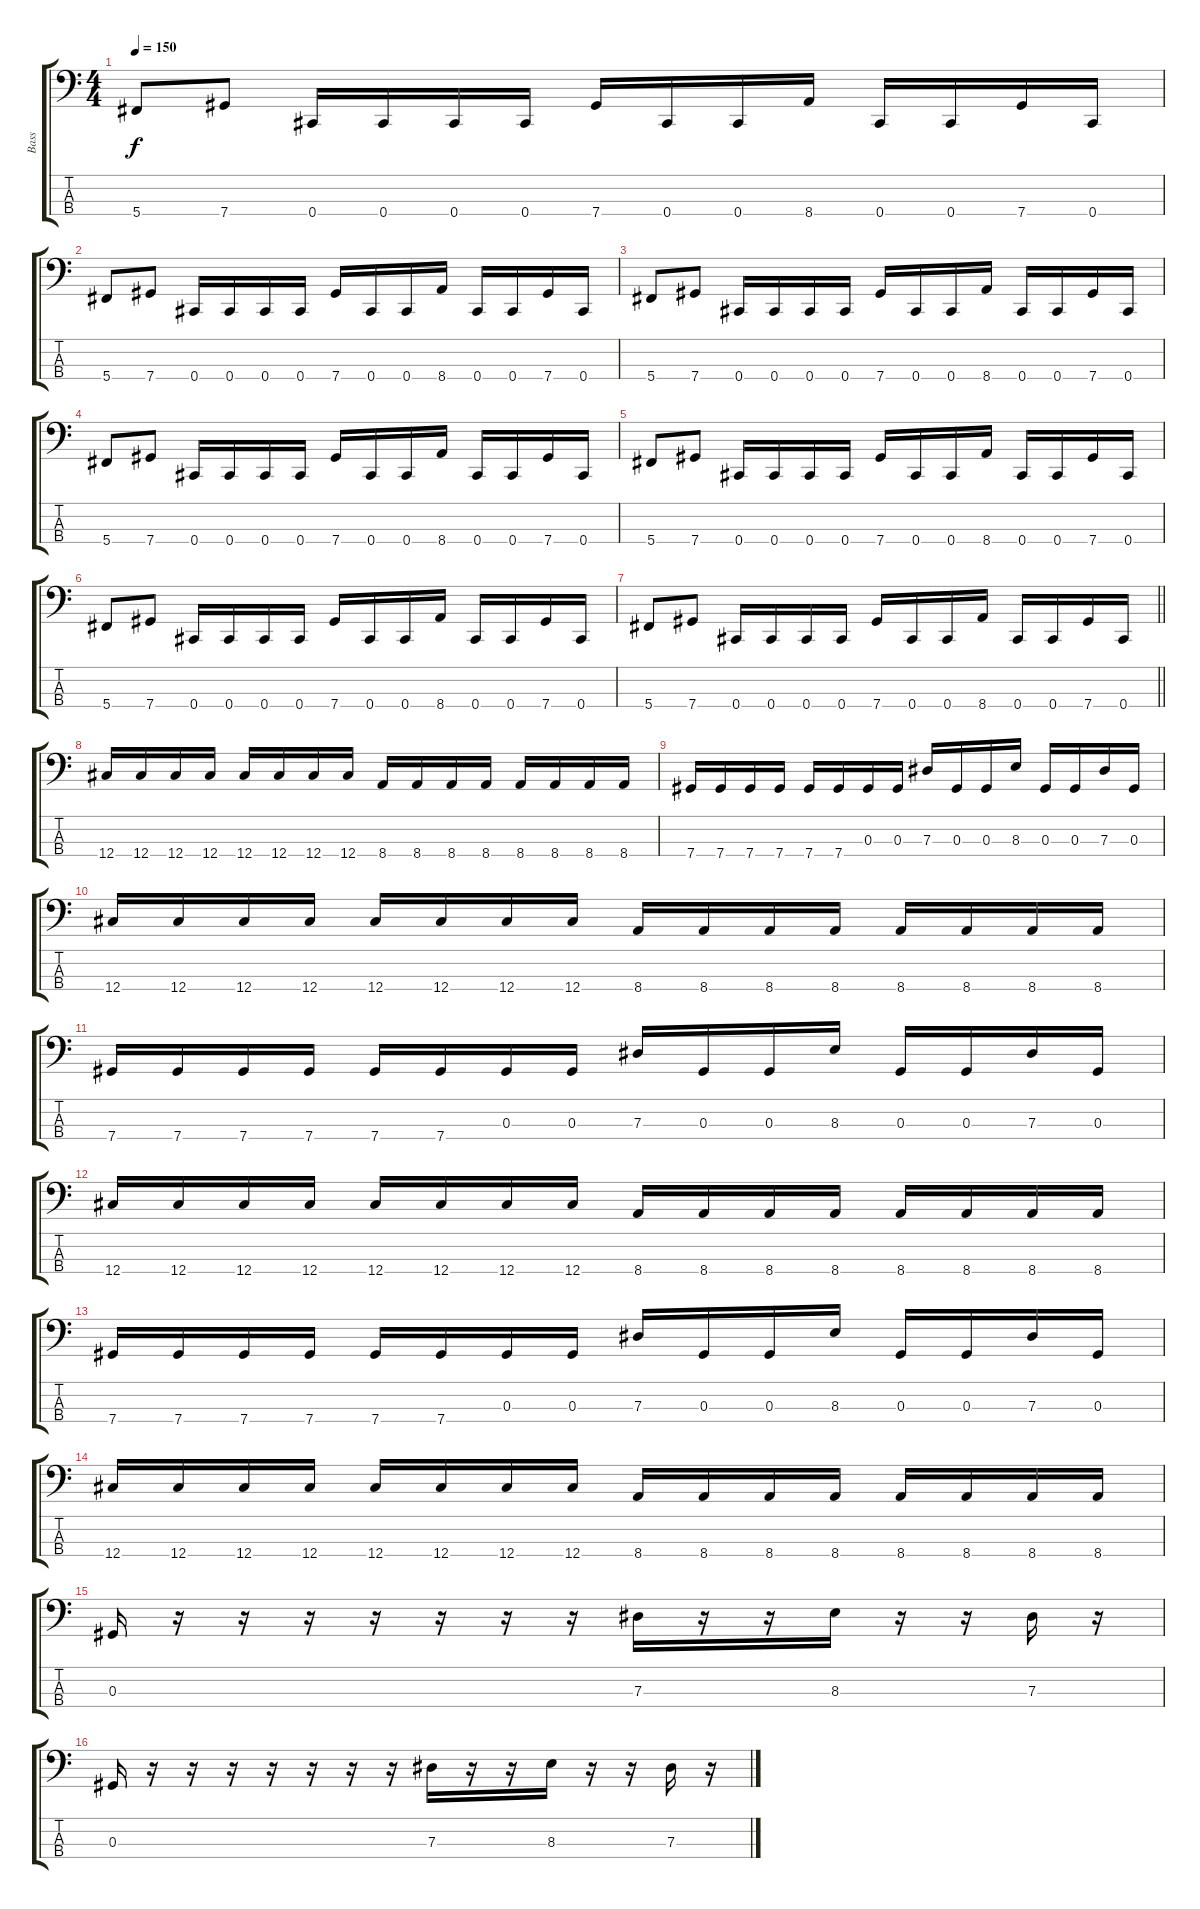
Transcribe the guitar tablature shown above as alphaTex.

\track ("Bass" "Bass") {instrument slapbass1}
\staff {score tabs}
\tuning (Gb2 Db2 Ab1 Db1) {hide}
\ts (4 4)
\tempo 150
\clef f4
\ks c
5.4.8{dy f} 7.4.8 0.4.16 0.4.16 0.4.16 0.4.16 7.4.16 0.4.16 0.4.16 8.4.16 0.4.16 0.4.16 7.4.16 0.4.16 |
5.4.8 7.4.8 0.4.16 0.4.16 0.4.16 0.4.16 7.4.16 0.4.16 0.4.16 8.4.16 0.4.16 0.4.16 7.4.16 0.4.16 |
5.4.8 7.4.8 0.4.16 0.4.16 0.4.16 0.4.16 7.4.16 0.4.16 0.4.16 8.4.16 0.4.16 0.4.16 7.4.16 0.4.16 |
5.4.8 7.4.8 0.4.16 0.4.16 0.4.16 0.4.16 7.4.16 0.4.16 0.4.16 8.4.16 0.4.16 0.4.16 7.4.16 0.4.16 |
5.4.8 7.4.8 0.4.16 0.4.16 0.4.16 0.4.16 7.4.16 0.4.16 0.4.16 8.4.16 0.4.16 0.4.16 7.4.16 0.4.16 |
5.4.8 7.4.8 0.4.16 0.4.16 0.4.16 0.4.16 7.4.16 0.4.16 0.4.16 8.4.16 0.4.16 0.4.16 7.4.16 0.4.16 |
\barLineRight lightlight
5.4.8 7.4.8 0.4.16 0.4.16 0.4.16 0.4.16 7.4.16 0.4.16 0.4.16 8.4.16 0.4.16 0.4.16 7.4.16 0.4.16 |
12.4.16 12.4.16 12.4.16 12.4.16 12.4.16 12.4.16 12.4.16 12.4.16 8.4.16 8.4.16 8.4.16 8.4.16 8.4.16 8.4.16 8.4.16 8.4.16 |
7.4.16 7.4.16 7.4.16 7.4.16 7.4.16 7.4.16 0.3.16 0.3.16 7.3.16 0.3.16 0.3.16 8.3.16 0.3.16 0.3.16 7.3.16 0.3.16 |
12.4.16 12.4.16 12.4.16 12.4.16 12.4.16 12.4.16 12.4.16 12.4.16 8.4.16 8.4.16 8.4.16 8.4.16 8.4.16 8.4.16 8.4.16 8.4.16 |
7.4.16 7.4.16 7.4.16 7.4.16 7.4.16 7.4.16 0.3.16 0.3.16 7.3.16 0.3.16 0.3.16 8.3.16 0.3.16 0.3.16 7.3.16 0.3.16 |
12.4.16 12.4.16 12.4.16 12.4.16 12.4.16 12.4.16 12.4.16 12.4.16 8.4.16 8.4.16 8.4.16 8.4.16 8.4.16 8.4.16 8.4.16 8.4.16 |
7.4.16 7.4.16 7.4.16 7.4.16 7.4.16 7.4.16 0.3.16 0.3.16 7.3.16 0.3.16 0.3.16 8.3.16 0.3.16 0.3.16 7.3.16 0.3.16 |
12.4.16 12.4.16 12.4.16 12.4.16 12.4.16 12.4.16 12.4.16 12.4.16 8.4.16 8.4.16 8.4.16 8.4.16 8.4.16 8.4.16 8.4.16 8.4.16 |
0.3.16 r.16 r.16 r.16 r.16 r.16 r.16 r.16 7.3.16 r.16 r.16 8.3.16 r.16 r.16 7.3.16 r.16 |
0.3.16 r.16 r.16 r.16 r.16 r.16 r.16 r.16 7.3.16 r.16 r.16 8.3.16 r.16 r.16 7.3.16 r.16
